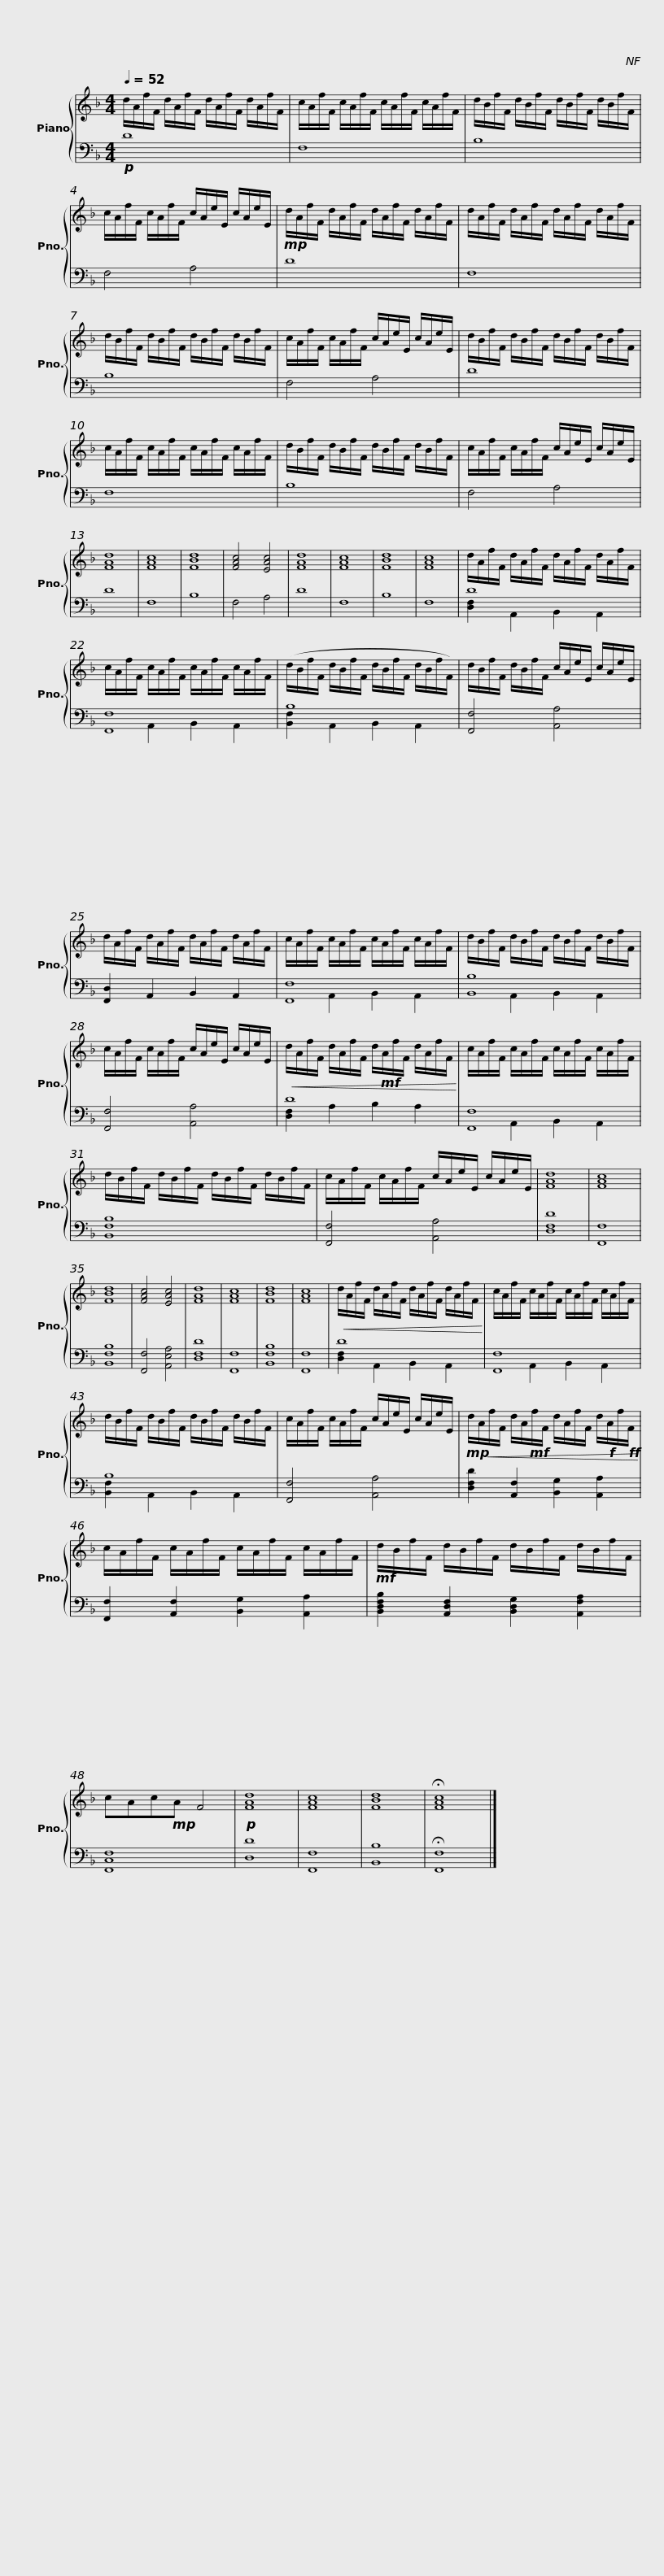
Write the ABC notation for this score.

X:1
%%score { 1 | ( 2 3 ) }
L:1/8
Q:1/4=52
M:4/4
I:linebreak $
K:F
V:1 treble
V:2 bass
V:3 bass
V:1
 d/A/f/F/ d/A/f/F/ d/A/f/F/ d/A/f/F/ | c/A/f/F/ c/A/f/F/ c/A/f/F/ c/A/f/F/ | d/B/f/F/ d/B/f/F/ d/B/f/F/ d/B/f/F/ |$ c/A/f/F/ c/A/f/F/ c/A/e/E/ c/A/e/E/ |!mp! d/A/f/F/ d/A/f/F/ d/A/f/F/ d/A/f/F/ | %5
 d/A/f/F/ d/A/f/F/ d/A/f/F/ d/A/f/F/ |$ d/B/f/F/ d/B/f/F/ d/B/f/F/ d/B/f/F/ | c/A/f/F/ c/A/f/F/ c/A/e/E/ c/A/e/E/ | d/B/f/F/ d/B/f/F/ d/B/f/F/ d/B/f/F/ |$ c/A/f/F/ c/A/f/F/ c/A/f/F/ c/A/f/F/ | %10
 d/B/f/F/ d/B/f/F/ d/B/f/F/ d/B/f/F/ | c/A/f/F/ c/A/f/F/ c/A/e/E/ c/A/e/E/ |$ [FAd]8 | [FAc]8 | [FBd]8 | %15
 [FAc]4 [EAc]4 | [FAd]8 | [FAc]8 | [FBd]8 | [FAc]8 | %20
 d/A/f/F/ d/A/f/F/ d/A/f/F/ d/A/f/F/ |$ c/A/f/F/ c/A/f/F/ c/A/f/F/ c/A/f/F/ | (d/B/f/F/ d/B/f/F/ d/B/f/F/ d/B/f/F/) | d/B/f/F/ d/B/f/F/ c/A/e/E/ c/A/e/E/ |$ d/A/f/F/ d/A/f/F/ d/A/f/F/ d/A/f/F/ | %25
 c/A/f/F/ c/A/f/F/ c/A/f/F/ c/A/f/F/ | d/B/f/F/ d/B/f/F/ d/B/f/F/ d/B/f/F/ |$ c/A/f/F/ c/A/f/F/ c/A/e/E/ c/A/e/E/ |!<(! d/A/f/F/ d/A/f/F/ d/!mf!A/f/F/ d/A/f/F/!<)! | c/A/f/F/ c/A/f/F/ c/A/f/F/ c/A/f/F/ |$ %30
 d/B/f/F/ d/B/f/F/ d/B/f/F/ d/B/f/F/ | c/A/f/F/ c/A/f/F/ c/A/e/E/ c/A/e/E/ | [FAd]8 | [FAc]8 | [FBd]8 | %35
 [FAc]4 [EAc]4 | [FAd]8 | [FAc]8 |$ [FBd]8 | [FAc]8 | %40
!<(! d/A/f/F/ d/A/f/F/ d/A/f/F/ d/A/f/F/!<)! | c/A/f/F/ c/A/f/F/ c/A/f/F/ c/A/f/F/ |$ d/B/f/F/ d/B/f/F/ d/B/f/F/ d/B/f/F/ | c/A/f/F/ c/A/f/F/ c/A/e/E/ c/A/e/E/ |!mp!!<(! d/A/f/F/ d/A/!mf!f/F/ d/A/f/F/ d/!f!A/f/!ff!F/!<)! |$ %45
 c/A/f/F/ c/A/f/F/ c/A/f/F/ c/A/f/F/ |!mf! d/B/f/F/ d/B/f/F/ d/B/f/F/ d/B/f/F/ | cAc!mp!A F4 |!p! [FAd]8 | [FAc]8 | %50
 [FBd]8 | !fermata![FAc]8 |] %52
V:2
!p! D8 | F,8 | B,8 |$ F,4 A,4 | D8 | %5
 F,8 |$ B,8 | F,4 A,4 | D8 |$ F,8 | %10
 B,8 | F,4 A,4 |$ D8 | F,8 | B,8 | %15
 F,4 A,4 | D8 | F,8 | B,8 | F,8 | %20
 D8 |$ [F,,F,]8 | B,8 | [F,,F,]4 [A,,A,]4 |$ [F,,D,]2 A,,2 B,,2 A,,2 | %25
 [F,,F,]8 | [B,,B,]8 |$ [F,,F,]4 [A,,A,]4 | D8 | [F,,F,]8 |$ %30
 [B,,B,]8 | [F,,F,]4 [A,,A,]4 | [D,D]8 | [F,,F,]8 | [B,,B,]8 | %35
 [F,,F,]4 [A,,E,A,]4 | [D,F,D]8 | [F,,F,]8 |$ [B,,F,B,]8 | [F,,F,]8 | %40
 D8 | [F,,F,]8 |$ B,8 | [F,,F,]4 [A,,A,]4 | [D,F,D]2 [A,,F,]2 [B,,G,]2 [A,,A,]2 |$ %45
 [F,,F,]2 [A,,F,]2 [B,,G,]2 [A,,A,]2 | [B,,D,F,B,]2 [A,,D,F,]2 [B,,D,G,]2 [A,,F,A,]2 | [F,,C,F,]8 | [D,D]8 | [F,,F,]8 | %50
 [B,,B,]8 | !fermata![F,,F,]8 |] %52
V:3
 x8 | x8 | x8 |$ x8 | x8 | %5
 x8 |$ x8 | x8 | x8 |$ x8 | %10
 x8 | x8 |$ x8 | x8 | x8 | %15
 x8 | x8 | x8 | x8 | x8 | %20
 [D,F,]2 A,,2 B,,2 A,,2 |$ x2 A,,2 B,,2 A,,2 | [B,,F,]2 A,,2 B,,2 A,,2 | x8 |$ x8 | %25
 x2 A,,2 B,,2 A,,2 | x2 A,,2 B,,2 A,,2 |$ x8 | [D,F,]2 A,2 B,2 A,2 | x2 A,,2 B,,2 A,,2 |$ %30
 F,8 | x8 | F,8 | x8 | F,8 | %35
 x8 | x8 | x8 |$ x8 | x8 | %40
 [D,F,]2 A,,2 B,,2 A,,2 | x2 A,,2 B,,2 A,,2 |$ [B,,F,]2 A,,2 B,,2 A,,2 | x8 | x8 |$ %45
 x8 | x8 | x8 | x8 | x8 | %50
 x8 | x8 |] %52
